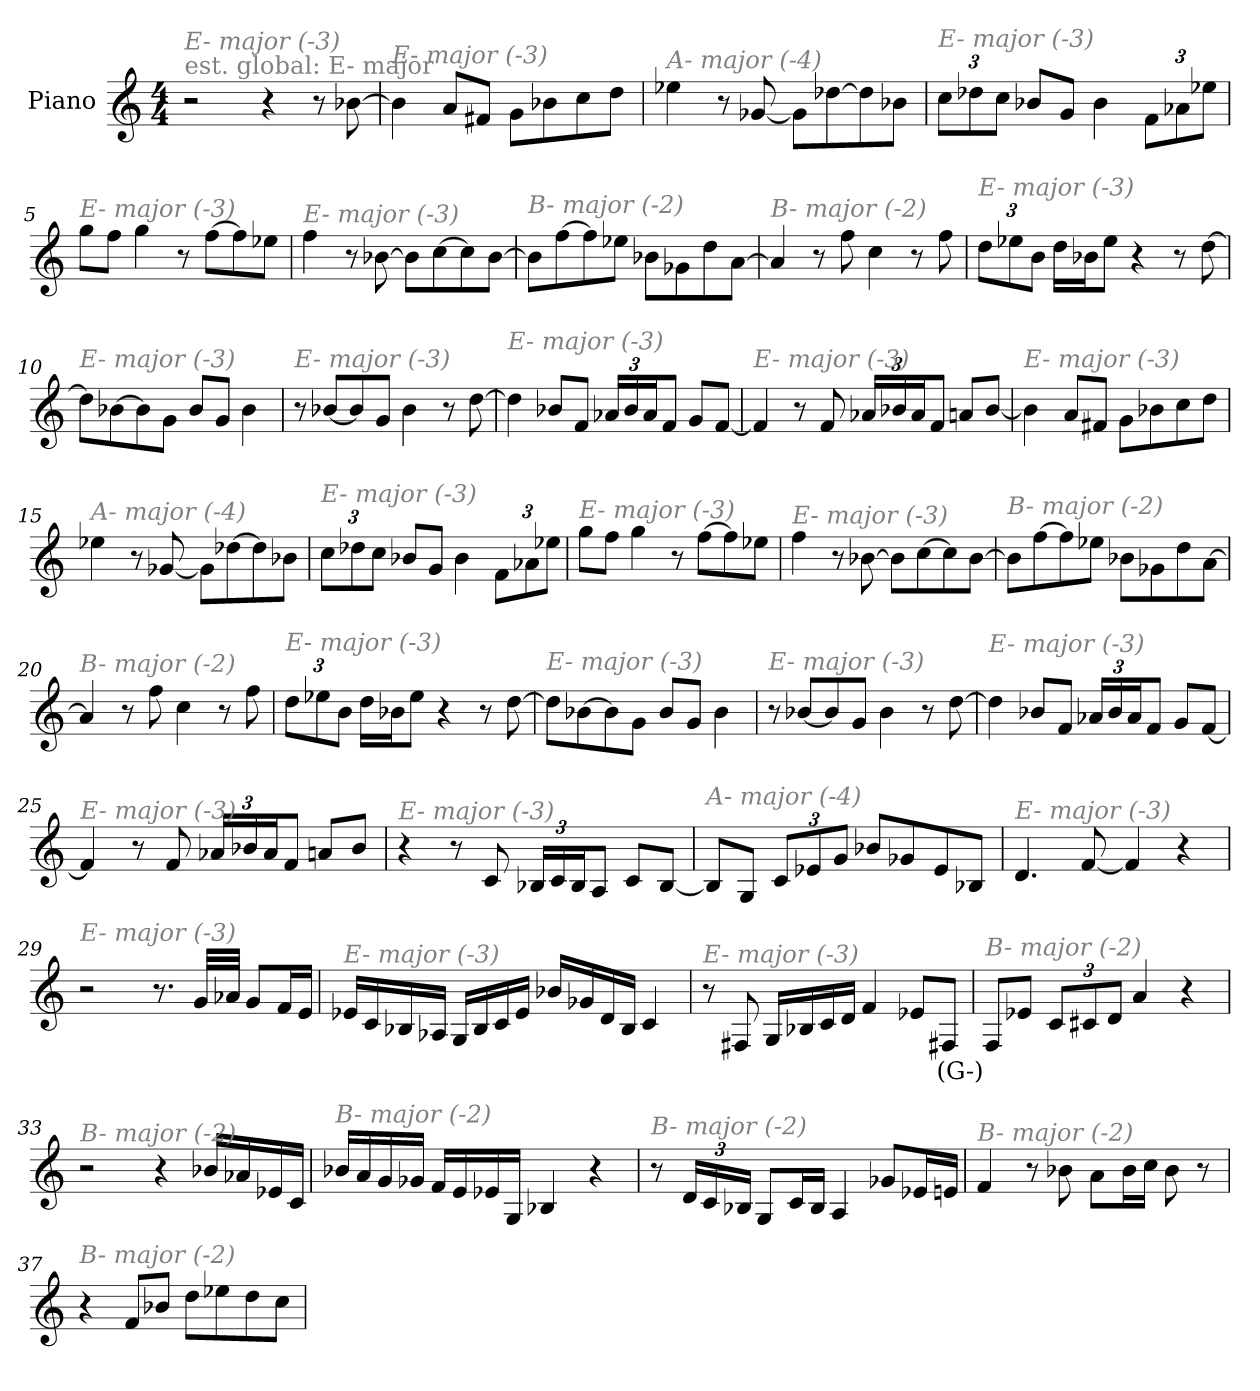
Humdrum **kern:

**kern	**text
*part1	*part1
*staff1	*staff1
*I"Piano	*
*I'Pno	*
*clefG2	*
*k[]	*
*M4/4	*
*MM168	*
=1	=1
!LO:TX:a:color=#808080:t=est. global&colon; E- major	!
!LO:TX:i:color=#808080:t=E- major (-3)	!
2r	.
4r	.
8r	.
[8b-X\	.
=2	=2
!LO:TX:i:color=#808080:t=E- major (-3)	!
4b-\]	.
8a/L	.
8f#X/J	.
8g\L	.
8b-X\	.
8cc\	.
8dd\J	.
=3	=3
!LO:TX:i:color=#808080:t=A- major (-4)	!
4ee-X\	.
8r	.
[8g-X/	.
8g-\L]	.
[8dd-X\	.
8dd-\]	.
8b-X\J	.
=4	=4
*Xbrackettup	*
!LO:TX:i:color=#808080:t=E- major (-3)	!
12cc\L	.
12dd-X\	.
12cc\J	.
8b-X/L	.
8g/J	.
4b-\	.
12f\L	.
12a-X\	.
12ee-X\J	.
!!LO:LB:g=z
=5	=5
!LO:TX:i:color=#808080:t=E- major (-3)	!
8gg\L	.
8ff\J	.
4gg\	.
8r	.
[8ff\L	.
8ff\]	.
8ee-X\J	.
=6	=6
!LO:TX:i:color=#808080:t=E- major (-3)	!
4ff\	.
8r	.
[8b-X\	.
8b-\L]	.
[8cc\	.
8cc\]	.
[8b-\J	.
=7	=7
!LO:TX:i:color=#808080:t=B- major (-2)	!
8b-\L]	.
[8ff\	.
8ff\]	.
8ee-X\J	.
8b-X\L	.
8g-X\	.
8dd\	.
[8a\J	.
=8	=8
!LO:TX:i:color=#808080:t=B- major (-2)	!
4a/]	.
8r	.
8ff\	.
4cc\	.
8r	.
8ff\	.
!!LO:LB:g=z
=9	=9
!LO:TX:i:color=#808080:t=E- major (-3)	!
12dd\L	.
12ee-X\	.
12b\J	.
16dd\LL	.
16b-X\J	.
8ee-\J	.
4r	.
8r	.
[8dd\	.
=10	=10
!LO:TX:i:color=#808080:t=E- major (-3)	!
8dd\L]	.
[8b-X\	.
8b-\]	.
8g\J	.
8b-/L	.
8g/J	.
4b-\	.
=11	=11
!LO:TX:i:color=#808080:t=E- major (-3)	!
8r	.
[8b-X/L	.
8b-/]	.
8g/J	.
4b-\	.
8r	.
[8dd\	.
=12	=12
!LO:TX:i:color=#808080:t=E- major (-3)	!
4dd\]	.
8b-X/L	.
8f/J	.
24a-X/LL	.
24b-/	.
24a-/J	.
8f/J	.
8g/L	.
[8f/J	.
!!LO:LB:g=z
=13	=13
!LO:TX:i:color=#808080:t=E- major (-3)	!
4f/]	.
8r	.
8f/	.
24a-X/LL	.
24b-X/	.
24a-/J	.
8f/J	.
8an/L	.
[8b-/J	.
=14	=14
!LO:TX:i:color=#808080:t=E- major (-3)	!
4b-\]	.
8a/L	.
8f#X/J	.
8g\L	.
8b-X\	.
8cc\	.
8dd\J	.
=15	=15
!LO:TX:i:color=#808080:t=A- major (-4)	!
4ee-X\	.
8r	.
[8g-X/	.
8g-\L]	.
[8dd-X\	.
8dd-\]	.
8b-X\J	.
=16	=16
!LO:TX:i:color=#808080:t=E- major (-3)	!
12cc\L	.
12dd-X\	.
12cc\J	.
8b-X/L	.
8g/J	.
4b-\	.
12f\L	.
12a-X\	.
12ee-X\J	.
!!LO:LB:g=z
=17	=17
!LO:TX:i:color=#808080:t=E- major (-3)	!
8gg\L	.
8ff\J	.
4gg\	.
8r	.
[8ff\L	.
8ff\]	.
8ee-X\J	.
=18	=18
!LO:TX:i:color=#808080:t=E- major (-3)	!
4ff\	.
8r	.
[8b-X\	.
8b-\L]	.
[8cc\	.
8cc\]	.
[8b-\J	.
=19	=19
!LO:TX:i:color=#808080:t=B- major (-2)	!
8b-\L]	.
[8ff\	.
8ff\]	.
8ee-X\J	.
8b-X\L	.
8g-X\	.
8dd\	.
[8a\J	.
=20	=20
!LO:TX:i:color=#808080:t=B- major (-2)	!
4a/]	.
8r	.
8ff\	.
4cc\	.
8r	.
8ff\	.
!!LO:LB:g=z
=21	=21
!LO:TX:i:color=#808080:t=E- major (-3)	!
12dd\L	.
12ee-X\	.
12b\J	.
16dd\LL	.
16b-X\J	.
8ee-\J	.
4r	.
8r	.
[8dd\	.
=22	=22
!LO:TX:i:color=#808080:t=E- major (-3)	!
8dd\L]	.
[8b-X\	.
8b-\]	.
8g\J	.
8b-/L	.
8g/J	.
4b-\	.
=23	=23
!LO:TX:i:color=#808080:t=E- major (-3)	!
8r	.
[8b-X/L	.
8b-/]	.
8g/J	.
4b-\	.
8r	.
[8dd\	.
=24	=24
!LO:TX:i:color=#808080:t=E- major (-3)	!
4dd\]	.
8b-X/L	.
8f/J	.
24a-X/LL	.
24b-/	.
24a-/J	.
8f/J	.
8g/L	.
[8f/J	.
!!LO:LB:g=z
=25	=25
!LO:TX:i:color=#808080:t=E- major (-3)	!
4f/]	.
8r	.
8f/	.
24a-X/LL	.
24b-X/	.
24a-/J	.
8f/J	.
8an/L	.
8b-/J	.
=26	=26
!LO:TX:i:color=#808080:t=E- major (-3)	!
4r	.
8r	.
8c/	.
24B-X/LL	.
24c/	.
24B-/J	.
8A/J	.
8c/L	.
[8B-/J	.
=27	=27
!LO:TX:i:color=#808080:t=A- major (-4)	!
8B-/L]	.
8G/J	.
12c/L	.
12e-X/	.
12g/J	.
8b-X/L	.
8g-X/	.
8e-/	.
8B-X/J	.
=28	=28
!LO:TX:i:color=#808080:t=E- major (-3)	!
4.d/	.
[8f/	.
4f/]	.
4r	.
!!LO:LB:g=z
=29	=29
!LO:TX:i:color=#808080:t=E- major (-3)	!
2r	.
8.r	.
32g/LLL	.
32a-X/JJJ	.
8g/L	.
16f/L	.
16e/JJ	.
=30	=30
!LO:TX:i:color=#808080:t=E- major (-3)	!
16e-X/LL	.
16c/	.
16B-X/	.
16A-X/JJ	.
16G/LL	.
16B-/	.
16c/	.
16e-/JJ	.
16b-X/LL	.
16g-X/	.
16d/	.
16B-/JJ	.
4c/	.
=31	=31
!LO:TX:i:color=#808080:t=E- major (-3)	!
8r	.
8F#X/	.
16G/LL	.
16B-X/	.
16c/	.
16d/JJ	.
4f/	.
8e-X/L	.
8F#Xi/J	(G-)
!!LO:LB:g=z
=32	=32
!LO:TX:i:color=#808080:t=B- major (-2)	!
8F/L	.
8e-X/J	.
12c/L	.
12c#X/	.
12d/J	.
4a/	.
4r	.
=33	=33
!LO:TX:i:color=#808080:t=B- major (-2)	!
2r	.
4r	.
16b-X/LL	.
16a-X/	.
16e-X/	.
16c/JJ	.
=34	=34
!LO:TX:i:color=#808080:t=B- major (-2)	!
16b-X/LL	.
16a/	.
16g/	.
16g-X/JJ	.
16f/LL	.
16e/	.
16e-X/	.
16G/JJ	.
4B-X/	.
4r	.
!!LO:LB:g=z
=35	=35
!LO:TX:i:color=#808080:t=B- major (-2)	!
8r	.
24d/LL	.
24c/	.
24B-X/JJ	.
8G/L	.
16c/L	.
16B-/JJ	.
4A/	.
8g-X/L	.
16e-X/L	.
16en/JJ	.
=36	=36
!LO:TX:i:color=#808080:t=B- major (-2)	!
4f/	.
8r	.
8b-X\	.
8a\L	.
16b-\L	.
16cc\JJ	.
8b-\	.
8r	.
=37	=37
!LO:TX:i:color=#808080:t=B- major (-2)	!
4r	.
8f/L	.
8b-X/J	.
8dd\L	.
8ee-X\	.
8dd\	.
8cc\J	.
=	=
*-	*-
